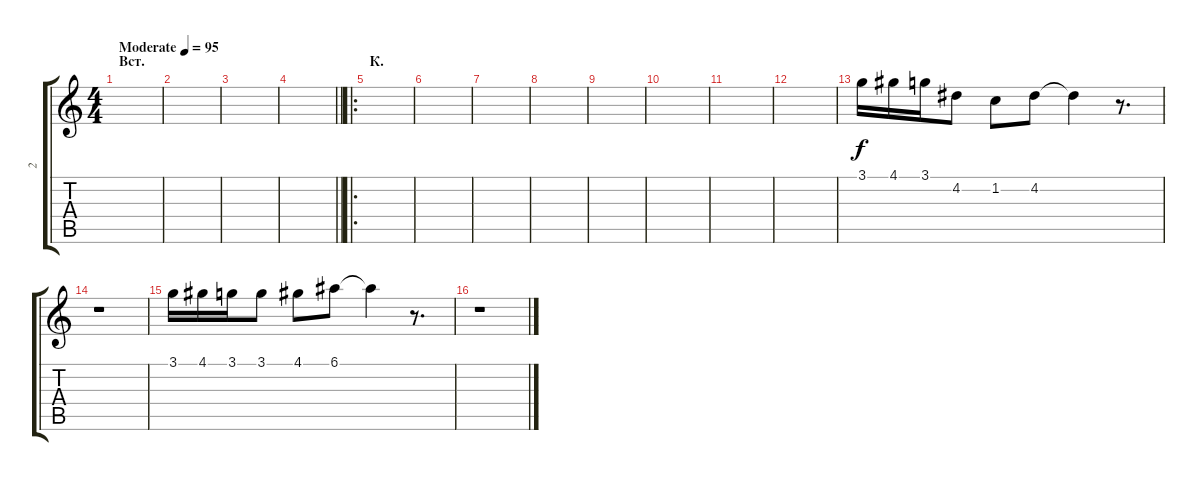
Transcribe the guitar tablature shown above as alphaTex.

\track ("2" "2") {instrument acousticguitarsteel}
\staff {score tabs}
\tuning (E4 B3 G3 D3 A2 E2) {hide}
\ts (4 4)
\section ("" "Вст.")
\tempo (95 "Moderate")
\clef g2
\ks c
|
|
|
\barLineRight lightlight
|
\ro
\section ("" "К.")
|
|
|
|
|
|
|
|
3.1.16 4.1.16 3.1.16 4.2.8 1.2.8 4.2.8 4.2{t}.4 r.8{d} |
r.1 |
3.1.16 4.1.16 3.1.16 3.1.8 4.1.8 6.1.8 6.1{t}.4 r.8{d} |
r.1
